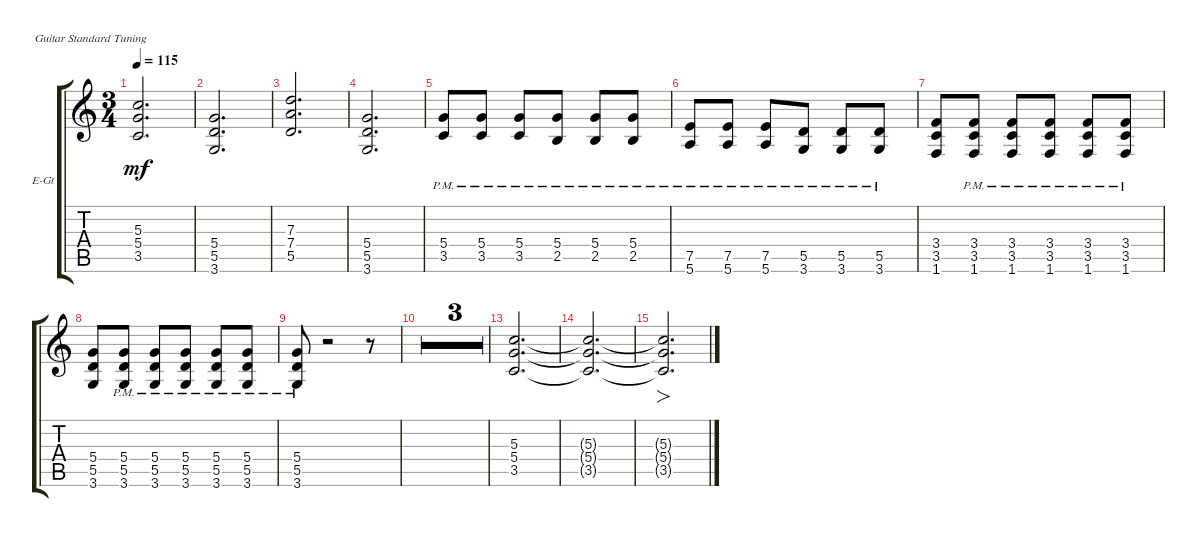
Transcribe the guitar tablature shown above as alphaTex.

\defaultSystemsLayout 4
\bracketExtendMode groupsimilarinstruments
\firstSystemTrackNameOrientation horizontal
\otherSystemsTrackNameOrientation horizontal
\track ("Rithm Guitar" "E-Gt") {multiBarRest instrument distortionguitar}
\staff {score tabs}
\tuning (E4 B3 G3 D3 A2 E2)
\ts (3 4)
\tempo 115
\clef g2
\ks aminor
(3.5 5.4 5.3).2{d dy mf} |
(3.6 5.5 5.4).2{d} |
(5.5 7.4 7.3).2{d} |
(3.6 5.5 5.4).2{d} |
(3.5{pm} 5.4{pm}).8 (3.5{pm} 5.4{pm}).8 (3.5{pm} 5.4{pm}).8 (5.4{pm} 2.5{pm}).8 (5.4{pm} 2.5{pm}).8 (5.4{pm} 2.5{pm}).8 |
(5.6{pm} 7.5{pm}).8 (5.6{pm} 7.5{pm}).8 (5.6{pm} 7.5{pm}).8 (5.5{pm} 3.6{pm}).8 (5.5{pm} 3.6{pm}).8 (5.5{pm} 3.6{pm}).8 |
(1.6 3.5 3.4).8 (1.6{pm} 3.5{pm} 3.4{pm}).8 (1.6{pm} 3.5{pm} 3.4{pm}).8 (1.6{pm} 3.5{pm} 3.4{pm}).8 (1.6{pm} 3.5{pm} 3.4{pm}).8 (1.6{pm} 3.5{pm} 3.4{pm}).8 |
(3.6 5.5 5.4).8 (3.6{pm} 5.5{pm} 5.4{pm}).8 (3.6{pm} 5.5{pm} 5.4{pm}).8 (3.6{pm} 5.5{pm} 5.4{pm}).8 (3.6{pm} 5.5{pm} 5.4{pm}).8 (3.6{pm} 5.5{pm} 5.4{pm}).8 |
(3.6{pm} 5.5{pm} 5.4{pm}).8 r.2 r.8 |
|
|
|
(3.5 5.4 5.3).2{d} |
(3.5{t} 5.4{t} 5.3{t}).2{d} |
(3.5{t} 5.4{t} 5.3{t}).2{fo d}
